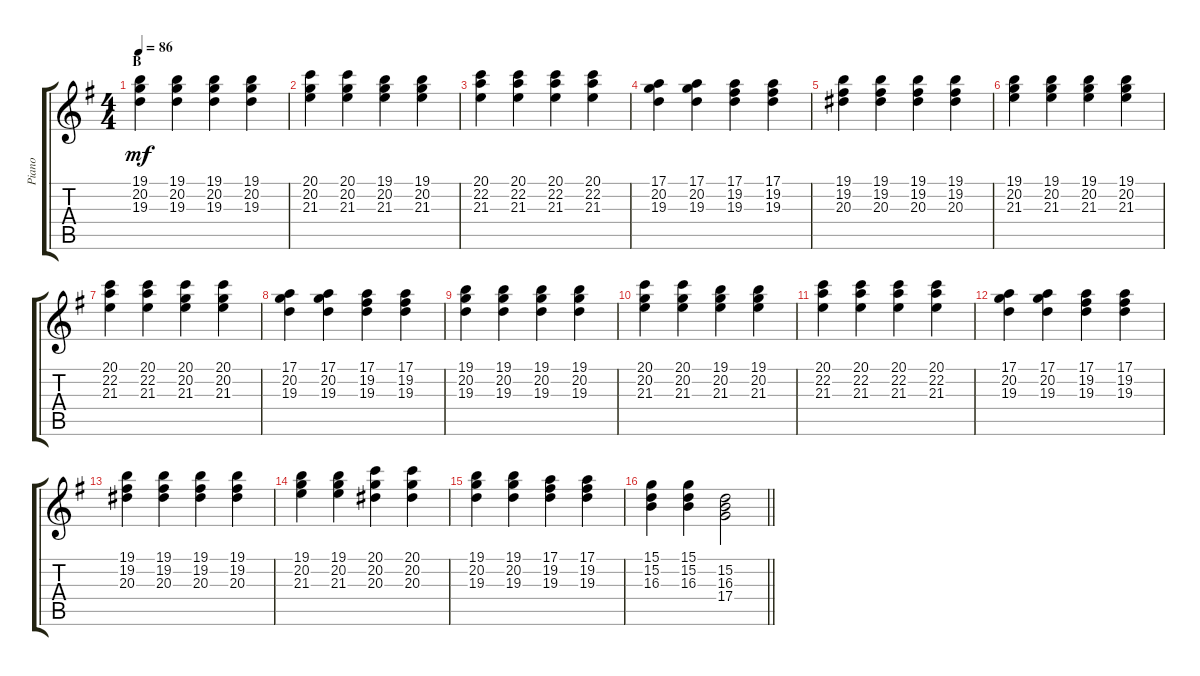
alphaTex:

\track ("Piano" "Piano") {instrument acousticgrandpiano}
\staff {score tabs}
\tuning (E4 B3 G3 D3 A2 E2) {hide}
\ts (4 4)
\section ("" "B")
\tempo 86
\clef g2
\ks g
(19.1 20.2 19.3).4{dy mf} (19.1 20.2 19.3).4 (19.1 20.2 19.3).4 (19.1 20.2 19.3).4 |
(20.1 20.2 21.3).4 (20.1 20.2 21.3).4 (19.1 20.2 21.3).4 (19.1 20.2 21.3).4 |
(20.1 22.2 21.3).4 (20.1 22.2 21.3).4 (20.1 22.2 21.3).4 (20.1 22.2 21.3).4 |
(17.1 20.2 19.3).4 (17.1 20.2 19.3).4 (17.1 19.2 19.3).4 (17.1 19.2 19.3).4 |
(19.1 19.2 20.3).4 (19.1 19.2 20.3).4 (19.1 19.2 20.3).4 (19.1 19.2 20.3).4 |
(19.1 20.2 21.3).4 (19.1 20.2 21.3).4 (19.1 20.2 21.3).4 (19.1 20.2 21.3).4 |
(20.1 22.2 21.3).4 (20.1 22.2 21.3).4 (20.1 20.2 21.3).4 (20.1 20.2 21.3).4 |
(17.1 20.2 19.3).4 (17.1 20.2 19.3).4 (17.1 19.2 19.3).4 (17.1 19.2 19.3).4 |
(19.1 20.2 19.3).4 (19.1 20.2 19.3).4 (19.1 20.2 19.3).4 (19.1 20.2 19.3).4 |
(20.1 20.2 21.3).4 (20.1 20.2 21.3).4 (19.1 20.2 21.3).4 (19.1 20.2 21.3).4 |
(20.1 22.2 21.3).4 (20.1 22.2 21.3).4 (20.1 22.2 21.3).4 (20.1 22.2 21.3).4 |
(17.1 20.2 19.3).4 (17.1 20.2 19.3).4 (17.1 19.2 19.3).4 (17.1 19.2 19.3).4 |
(19.1 19.2 20.3).4 (19.1 19.2 20.3).4 (19.1 19.2 20.3).4 (19.1 19.2 20.3).4 |
(19.1 20.2 21.3).4 (19.1 20.2 21.3).4 (20.1 20.2 20.3).4 (20.1 20.2 20.3).4 |
(19.1 20.2 19.3).4 (19.1 20.2 19.3).4 (17.1 19.2 19.3).4 (17.1 19.2 19.3).4 |
\barLineRight lightlight
(15.1 15.2 16.3).4 (15.1 15.2 16.3).4 (15.2 16.3 17.4).2
